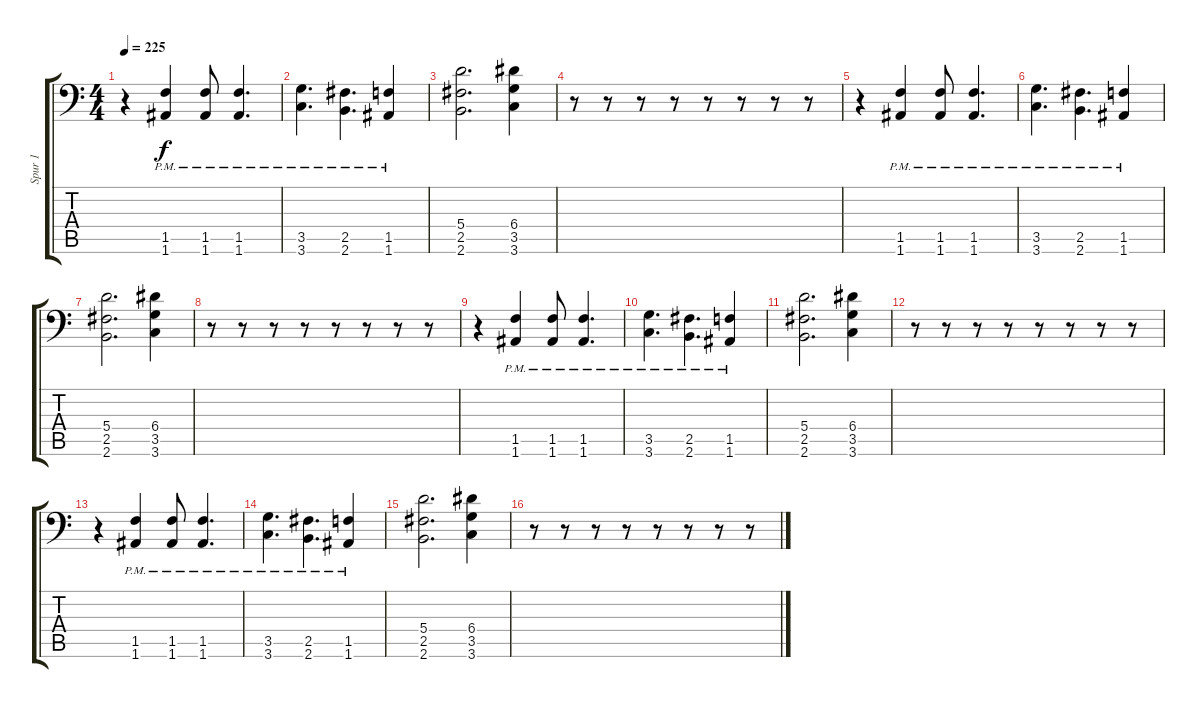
\track ("Spur 1" "Spur 1") {instrument distortionguitar}
\staff {score tabs}
\tuning (B3 Gb3 D3 A2 E2 A1) {hide}
\ts (4 4)
\tempo 225
\clef f4
\ks c
r.4{dy f} (1.5{pm} 1.6{pm}).4 (1.5{pm} 1.6{pm}).8 (1.5{pm} 1.6{pm}).4{d} |
(3.5{pm} 3.6{pm}).4{d} (2.5{pm} 2.6{pm}).4{d} (1.5{pm} 1.6{pm}).4 |
(5.4 2.5 2.6).2{d} (6.4 3.5 3.6).4 |
r.8 r.8 r.8 r.8 r.8 r.8 r.8 r.8 |
r.4 (1.5{pm} 1.6{pm}).4 (1.5{pm} 1.6{pm}).8 (1.5{pm} 1.6{pm}).4{d} |
(3.5{pm} 3.6{pm}).4{d} (2.5{pm} 2.6{pm}).4{d} (1.5{pm} 1.6{pm}).4 |
(5.4 2.5 2.6).2{d} (6.4 3.5 3.6).4 |
r.8 r.8 r.8 r.8 r.8 r.8 r.8 r.8 |
r.4 (1.5{pm} 1.6{pm}).4 (1.5{pm} 1.6{pm}).8 (1.5{pm} 1.6{pm}).4{d} |
(3.5{pm} 3.6{pm}).4{d} (2.5{pm} 2.6{pm}).4{d} (1.5{pm} 1.6{pm}).4 |
(5.4 2.5 2.6).2{d} (6.4 3.5 3.6).4 |
r.8 r.8 r.8 r.8 r.8 r.8 r.8 r.8 |
r.4 (1.5{pm} 1.6{pm}).4 (1.5{pm} 1.6{pm}).8 (1.5{pm} 1.6{pm}).4{d} |
(3.5{pm} 3.6{pm}).4{d} (2.5{pm} 2.6{pm}).4{d} (1.5{pm} 1.6{pm}).4 |
(5.4 2.5 2.6).2{d} (6.4 3.5 3.6).4 |
r.8 r.8 r.8 r.8 r.8 r.8 r.8 r.8
